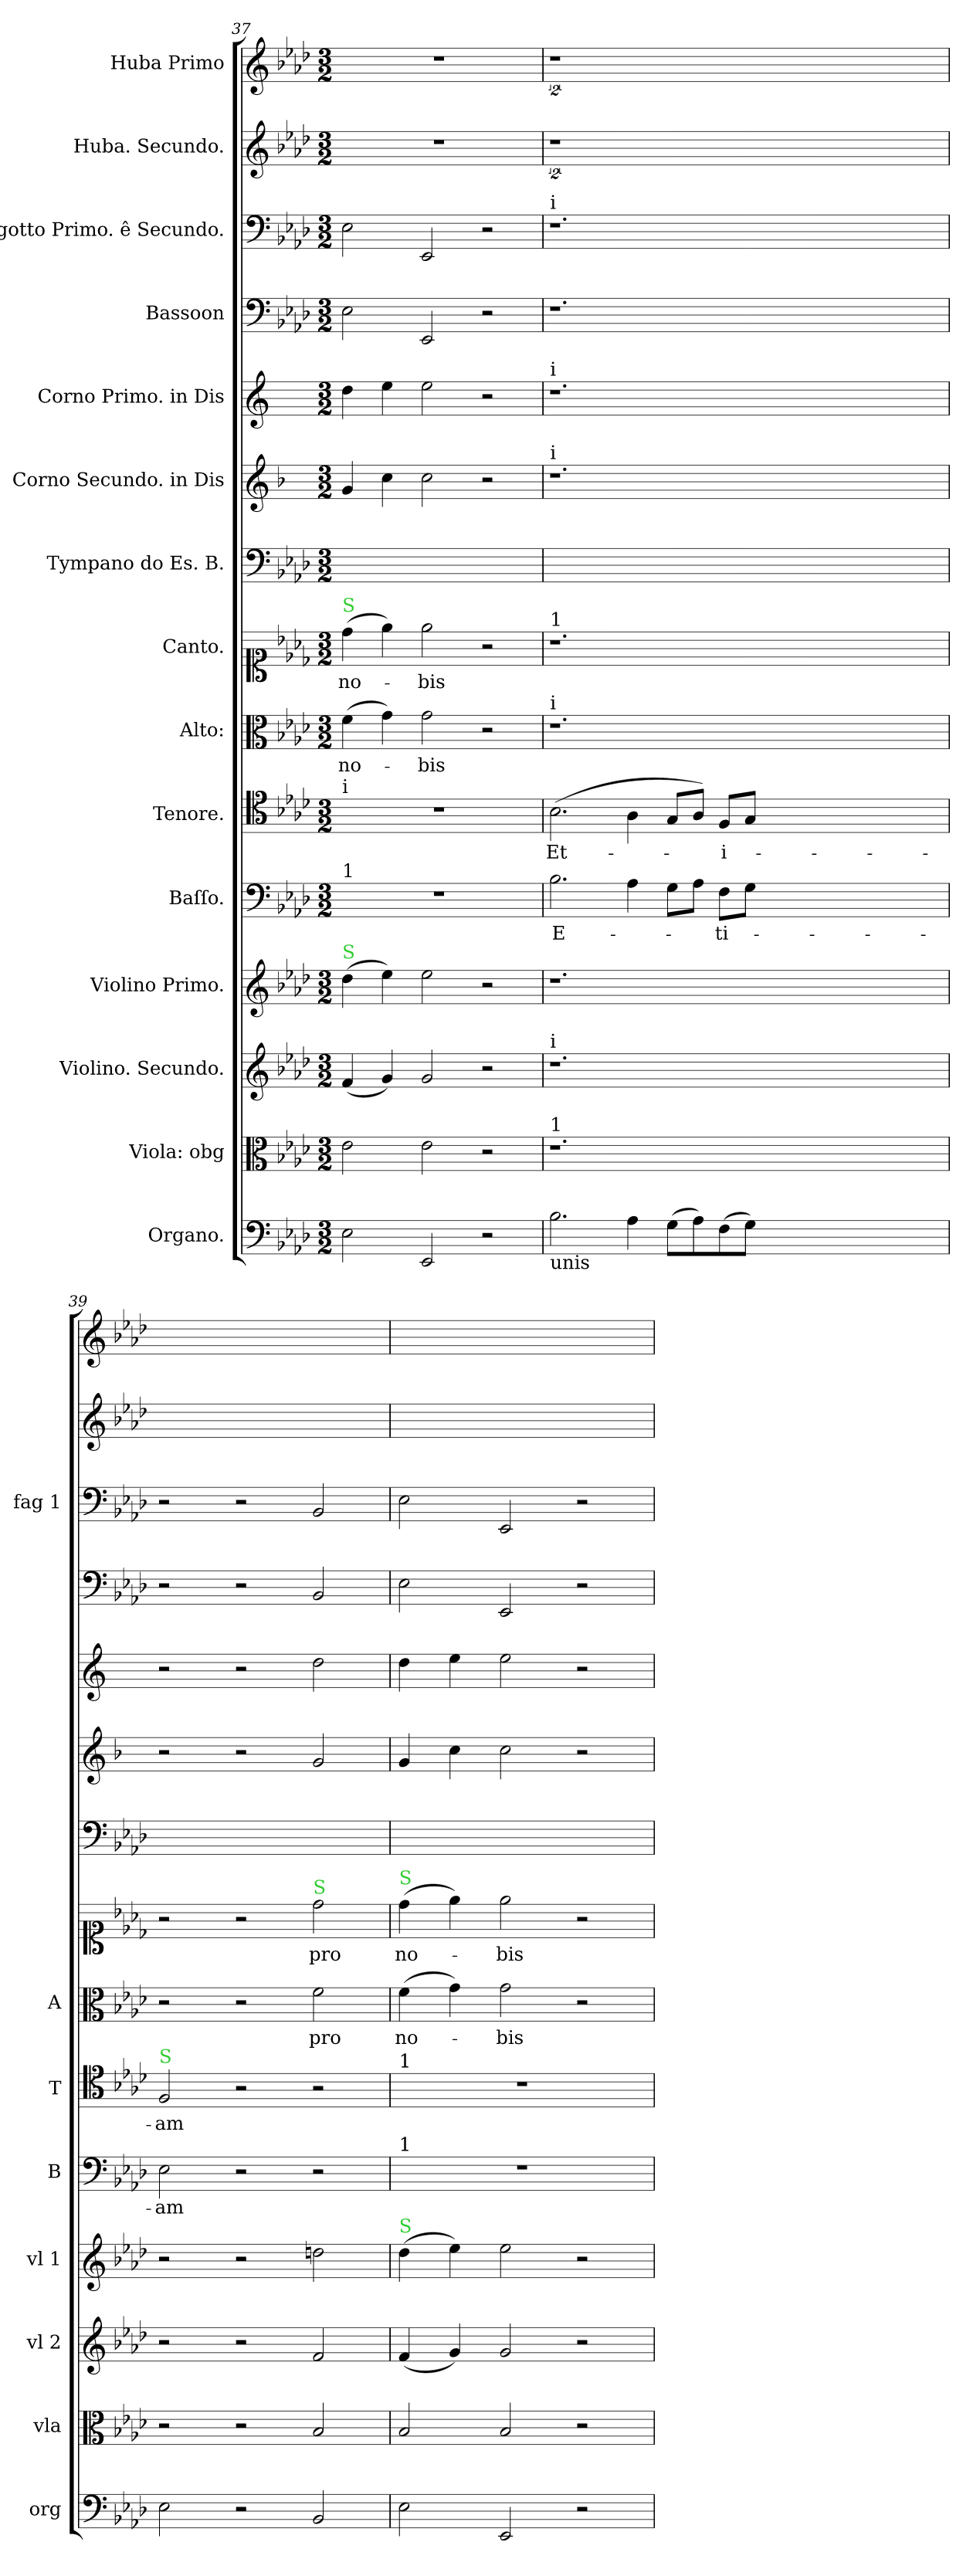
**kern	**kern	**kern	**kern	**kern	**text	**kern	**text	**kern	**text	**kern	**text	**kern	**kern	**kern	**kern	**kern	**kern	**kern
*part15	*part14	*part13	*part12	*part11	*part11	*part10	*part10	*part9	*part9	*part8	*part8	*part7	*part6	*part5	*part4	*part3	*part2	*part1
*staff15	*staff14	*staff13	*staff12	*staff11	*staff11	*staff10	*staff10	*staff9	*staff9	*staff8	*staff8	*staff7	*staff6	*staff5	*staff4	*staff3	*staff2	*staff1
*I"Organo.	*I"Viola: obg	*I"Violino. Secundo.	*I"Violino Primo.	*I"Baſſo.	*	*I"Tenore.	*	*I"Alto:	*	*I"Canto.	*	*I"Tympano do Es. B.	*I"Corno Secundo. in Dis	*I"Corno Primo. in Dis	*I"Bassoon	*I"Fagotto Primo. ê Secundo.	*I"Huba. Secundo.	*I"Huba Primo
*I'org	*I'vla	*I'vl 2	*I'vl 1	*I'B	*	*I'T	*	*I'A	*	*	*	*	*	*	*	*I'fag 1	*	*
*clefF4	*clefC3	*clefG2	*clefG2	*clefF4	*	*clefC4	*	*clefC3	*	*clefC1	*	*clefF4	*clefG2	*clefG2	*clefF4	*clefF4	*clefG2	*clefG2
*	*	*	*	*	*	*	*	*	*	*	*	*	*ITrd-2c-3	*ITrd-2c-3	*	*	*	*
*k[b-e-a-d-]	*k[b-e-a-d-]	*k[b-e-a-d-]	*k[b-e-a-d-]	*k[b-e-a-d-]	*	*k[b-e-a-d-]	*	*k[b-e-a-d-]	*	*k[b-e-a-d-]	*	*k[b-e-a-d-]	*k[b-e-a-d-]	*k[b-e-a-]	*k[b-e-a-d-]	*k[b-e-a-d-]	*k[b-e-a-d-]	*k[b-e-a-d-]
*A-:	*A-:	*A-:	*A-:	*A-:	*	*A-:	*	*A-:	*	*A-:	*	*A-:	*A-:	*	*A-:	*A-:	*A-:	*A-:
*M3/2	*M3/2	*M3/2	*M3/2	*M3/2	*	*M3/2	*	*M3/2	*	*M3/2	*	*M3/2	*M3/2	*M3/2	*M3/2	*M3/2	*M3/2	*M3/2
=37	=37	=37	=37	=37	=37	=37	=37	=37	=37	=37	=37	=37	=37	=37	=37	=37	=37	=37
!	!	!	!	!	!	!	!	!	!	!LO:TX:a:color=limegreen:t=S	!	!	!	!	!	!	!	!
!	!	!	!	!	!	!LO:TX:a:t=i	!	!	!	!	!	!	!	!	!	!	!	!
!	!	!	!	!LO:TX:a:t=1	!	!	!	!	!	!	!	!	!	!	!	!	!	!
!	!	!	!LO:TX:a:color=limegreen:t=S	!	!	!	!	!	!	!	!	!	!	!	!	!	!	!
2E-\	2e-\	(4f/	(4dd-\	1.r	.	1.r	.	(4f\	no-	(4dd-\	no-	1.ryy	4b-/	4ff\	2E-\	2E-\	1.r	1.r
.	.	4g/)	4ee-\)	.	.	.	.	4g\)	.	4ee-\)	.	.	4ee-\	4gg\	.	.	.	.
2EE-/	2e-\	2g/	2ee-\	.	.	.	.	2g\	-bis	2ee-\	-bis	.	2ee-\	2gg\	2EE-/	2EE-/	.	.
2r	2r	2r	2r	.	.	.	.	2r	.	2r	.	.	2r	2r	2r	2r	.	.
=38	=38	=38	=38	=38	=38	=38	=38	=38	=38	=38	=38	=38	=38	=38	=38	=38	=38	=38
!	!	!	!	!	!	!	!	!	!	!	!	!	!	!	!	!LO:TX:a:t=i	!	!
!	!	!	!	!	!	!	!	!	!	!	!	!	!	!LO:TX:a:t=i	!	!	!	!
!	!	!	!	!	!	!	!	!	!	!	!	!	!LO:TX:a:t=i	!	!	!	!	!
!	!	!	!	!	!	!	!	!	!	!LO:TX:a:t=1	!	!	!	!	!	!	!	!
!	!	!	!	!	!	!	!	!LO:TX:a:t=i	!	!	!	!	!	!	!	!	!	!
!	!	!LO:TX:a:t=i	!	!	!	!	!	!	!	!	!	!	!	!	!	!	!	!
!	!LO:TX:a:t=1	!	!	!	!	!	!	!	!	!	!	!	!	!	!	!	!	!
!LO:TX:b:t=unis	!	!	!	!	!	!	!	!	!	!	!	!	!	!	!	!	!	!
2.B-\	1.r	1.r	1.r	2.B-\	E-	(2.B-\	Et-	1.r	.	1.r	.	1.ryy	1.r	1.r	1.r	1.r	2%9r	2%9r
4A-\	.	.	.	4A-\	.	4A-\	.	.	.	.	.	.	.	.	.	.	.	.
(8G\L	.	.	.	8G\L	.	8G/L	.	.	.	.	.	.	.	.	.	.	.	.
8A-\)	.	.	.	8A-\J	.	8A-/J)	.	.	.	.	.	.	.	.	.	.	.	.
(8F\	.	.	.	8F\L	-ti-	8F/L	-i-	.	.	.	.	.	.	.	.	.	.	.
8G\J)	.	.	.	8G\J	.	8G/J	.	.	.	.	.	.	.	.	.	.	.	.
0.ryy	0.ryy	0.ryy	0.ryy	0.ryy	.	0.ryy	.	0.ryy	.	0.ryy	.	0.ryy	0.ryy	0.ryy	0.ryy	0.ryy	.	.
=39	=39	=39	=39	=39	=39	=39	=39	=39	=39	=39	=39	=39	=39	=39	=39	=39	=39	=39
!	!	!	!	!	!	!LO:TX:a:color=limegreen:t=S	!	!	!	!	!	!	!	!	!	!	!	!
2E-\	2r	2r	2r	2E-\	-am	2F/	-am	2r	.	2r	.	1.ryy	2r	2r	2r	2r	1.ryy	1.ryy
2r	2r	2r	2r	2r	.	2r	.	2r	.	2r	.	.	2r	2r	2r	2r	.	.
!	!	!	!	!	!	!	!	!	!	!LO:TX:a:color=limegreen:t=S	!	!	!	!	!	!	!	!
!	!	!	!	!	!	!	!	!	!LO:LY:i	!	!	!	!	!	!	!	!	!
2BB-/	2B-/	2f/	2ddn\	2r	.	2r	.	2f\	pro	2dd-\	pro	.	2b-/	2ff\	2BB-/	2BB-/	.	.
=40	=40	=40	=40	=40	=40	=40	=40	=40	=40	=40	=40	=40	=40	=40	=40	=40	=40	=40
!	!	!	!	!	!	!	!	!	!	!LO:TX:a:color=limegreen:t=S	!	!	!	!	!	!	!	!
!	!	!	!	!	!	!LO:TX:a:t=1	!	!	!	!	!	!	!	!	!	!	!	!
!	!	!	!	!LO:TX:a:t=1	!	!	!	!	!	!	!	!	!	!	!	!	!	!
!	!	!	!LO:TX:a:color=limegreen:t=S	!	!	!	!	!	!	!	!	!	!	!	!	!	!	!
!	!	!	!	!	!	!	!	!	!LO:LY:i	!	!	!	!	!	!	!	!	!
2E-\	2B-/	(4f/	(4dd-\	1.r	.	1.r	.	(4f\	no-	(4dd-\	no-	1.ryy	4b-/	4ff\	2E-\	2E-\	1.ryy	1.ryy
.	.	4g/)	4ee-\)	.	.	.	.	4g\)	.	4ee-\)	.	.	4ee-\	4gg\	.	.	.	.
!	!	!	!	!	!	!	!	!	!LO:LY:i	!	!	!	!	!	!	!	!	!
2EE-/	2B-/	2g/	2ee-\	.	.	.	.	2g\	-bis	2ee-\	-bis	.	2ee-\	2gg\	2EE-/	2EE-/	.	.
2r	2r	2r	2r	.	.	.	.	2r	.	2r	.	.	2r	2r	2r	2r	.	.
=	=	=	=	=	=	=	=	=	=	=	=	=	=	=	=	=	=	=
*-	*-	*-	*-	*-	*-	*-	*-	*-	*-	*-	*-	*-	*-	*-	*-	*-	*-	*-
